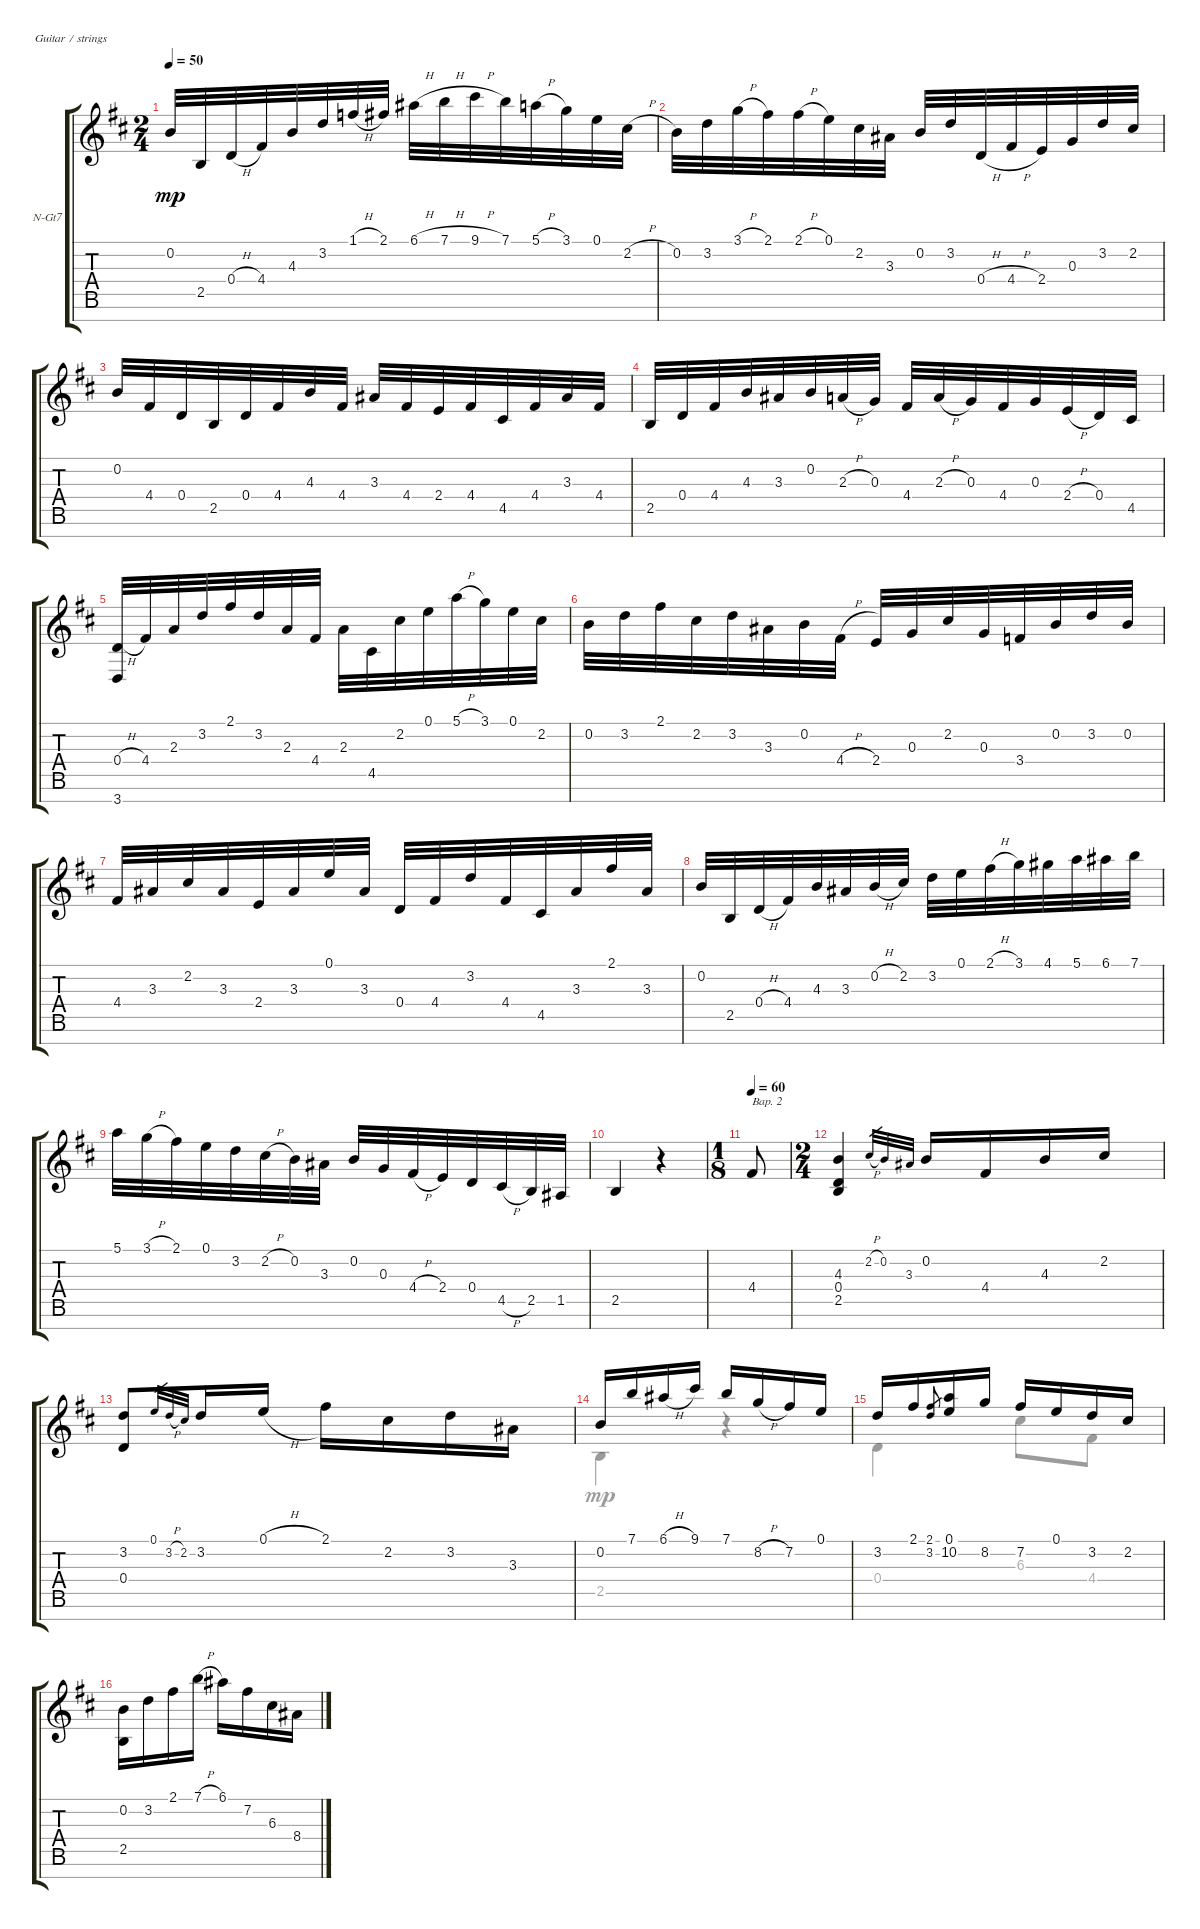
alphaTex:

\defaultSystemsLayout 4
\bracketExtendMode groupsimilarinstruments
\firstSystemTrackNameOrientation horizontal
\otherSystemsTrackNameOrientation horizontal
\track ("Nylon Guitar" "N-Gt7") {instrument acousticguitarnylon}
\staff {score tabs}
\tuning (E4 B3 G3 D3 A2 E2 B1)
\voice
\ts (2 4)
\tempo 50
\clef g2
\ks d
0.2.32{dy mp} 2.5.32 0.4{h}.32 4.4.32 4.3.32 3.2.32 1.1{h}.32 2.1.32 6.1{h}.32 7.1{h}.32 9.1{h}.32 7.1.32 5.1{h}.32 3.1.32 0.1.32 2.2{h}.32 |
0.2.32 3.2.32 3.1{h}.32 2.1.32 2.1{h}.32 0.1.32 2.2.32 3.3.32 0.2.32 3.2.32 0.4{h}.32 4.4{h}.32 2.4.32 0.3.32 3.2.32 2.2.32 |
0.2.32 4.4.32 0.4.32 2.5.32 0.4.32 4.4.32 4.3.32 4.4.32 3.3.32 4.4.32 2.4.32 4.4.32 4.5.32 4.4.32 3.3.32 4.4.32 |
2.5.32 0.4.32 4.4.32 4.3.32 3.3.32 0.2.32 2.3{h}.32 0.3.32 4.4.32 2.3{h}.32 0.3.32 4.4.32 0.3.32 2.4{h}.32 0.4.32 4.5.32 |
(0.4{h} 3.7).32 4.4.32 2.3.32 3.2.32 2.1.32 3.2.32 2.3.32 4.4.32 2.3.32 4.5.32 2.2.32 0.1.32 5.1{h}.32 3.1.32 0.1.32 2.2.32 |
0.2.32 3.2.32 2.1.32 2.2.32 3.2.32 3.3.32 0.2.32 4.4{h}.32 2.4.32 0.3.32 2.2.32 0.3.32 3.4.32 0.2.32 3.2.32 0.2.32 |
4.4.32 3.3.32 2.2.32 3.3.32 2.4.32 3.3.32 0.1.32 3.3.32 0.4.32 4.4.32 3.2.32 4.4.32 4.5.32 3.3.32 2.1.32 3.3.32 |
0.2.32 2.5.32 0.4{h}.32 4.4.32 4.3.32 3.3.32 0.2{h}.32 2.2.32 3.2.32 0.1.32 2.1{h}.32 3.1.32 4.1.32 5.1.32 6.1.32 7.1.32 |
5.1.32 3.1{h}.32 2.1.32 0.1.32 3.2.32 2.2{h}.32 0.2.32 3.3.32 0.2.32 0.3.32 4.4{h}.32 2.4.32 0.4.32 4.5{h}.32 2.5.32 1.5.32 |
2.5.4 r.4 |
\ts (1 8)
\tempo (60 0.00625)
4.4.8{txt "Вар. 2"} |
\ts (2 4)
(4.3 0.4 2.5).4 2.2{h}.32{gr} 0.2.32{gr} 3.3.32{gr} 0.2.16 4.4.16 4.3.16 2.2.16 |
(3.2 0.4).8 0.1.32{gr} 3.2{h}.32{gr} 2.2.32{gr} 3.2.16 0.1{h}.16 2.1.16 2.2.16 3.2.16 3.3.16 |
0.2.16 7.1.16 6.1{h}.16 9.1.16 7.1.16 8.2{h}.16 7.2.16 0.1.16 |
3.2.16 2.1.16 (2.1 3.2).8{gr} (0.1 10.2).16 8.2.16 7.2.16 0.1.16 3.2.16 2.2.16 |
(2.5 0.2).16 3.2.16 2.1.16 7.1{h}.16 6.1.16 7.2.16 6.3.16 8.4.16
\voice
\clef g2
\ottava regular
\simile none
\ks d
|
|
|
|
|
|
|
|
|
|
|
|
|
2.5.4 r.4 |
0.4.4 6.3.8 4.4.8 |
